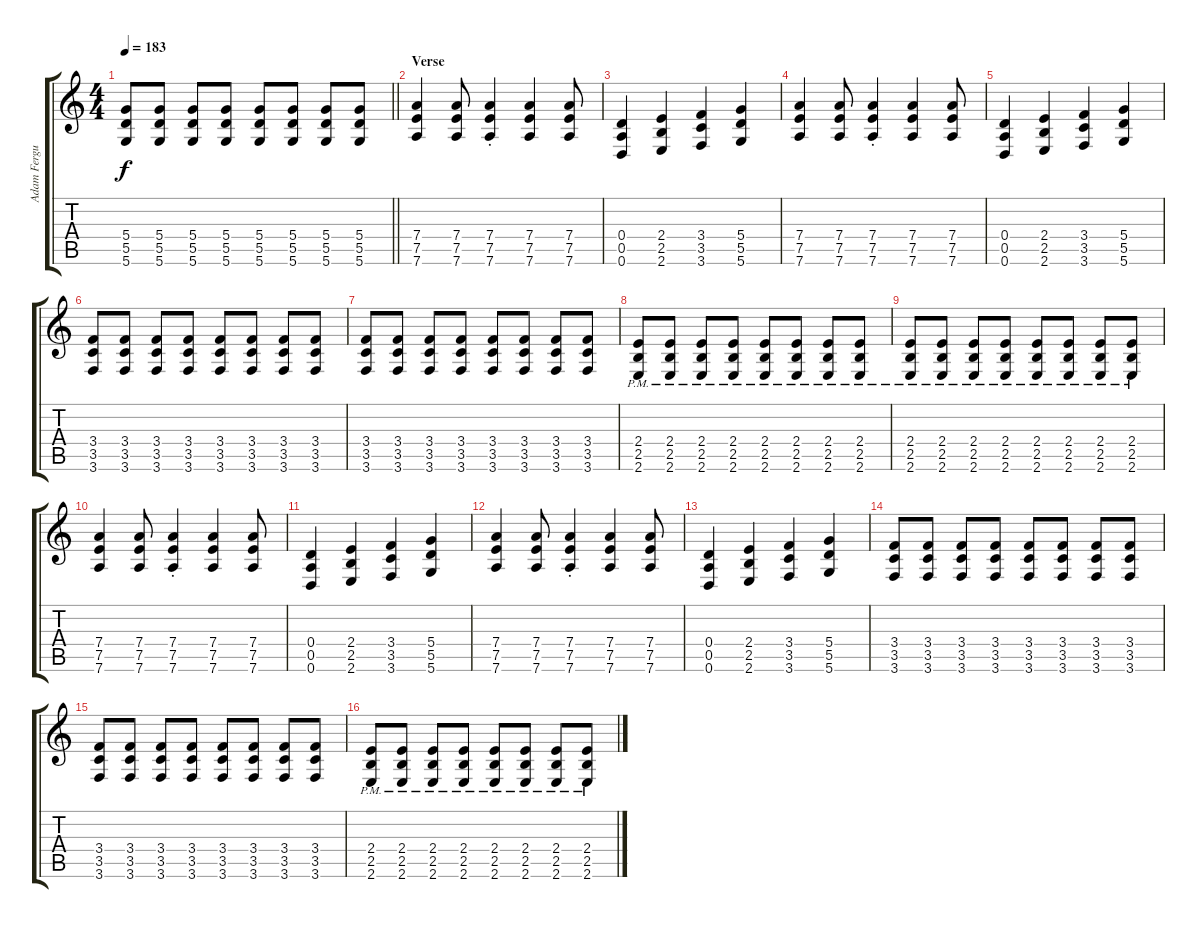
\track ("Adam Ferguson - Guitar" "Adam Fergu") {instrument distortionguitar}
\staff {score tabs}
\tuning (D4 B3 G3 D3 A2 D2) {hide}
\ts (4 4)
\tempo 183
\clef g2
\barLineRight lightlight
\ks c
(5.4 5.5 5.6).8{dy f} (5.4 5.5 5.6).8 (5.4 5.5 5.6).8 (5.4 5.5 5.6).8 (5.4 5.5 5.6).8 (5.4 5.5 5.6).8 (5.4 5.5 5.6).8 (5.4 5.5 5.6).8 |
\section ("" "Verse")
(7.4 7.5 7.6).4 (7.4 7.5 7.6).8 (7.4{st} 7.5{st} 7.6{st}).4 (7.4 7.5 7.6).4 (7.4 7.5 7.6).8 |
(0.4 0.5 0.6).4 (2.4 2.5 2.6).4 (3.4 3.5 3.6).4 (5.4 5.5 5.6).4 |
(7.4 7.5 7.6).4 (7.4 7.5 7.6).8 (7.4{st} 7.5{st} 7.6{st}).4 (7.4 7.5 7.6).4 (7.4 7.5 7.6).8 |
(0.4 0.5 0.6).4 (2.4 2.5 2.6).4 (3.4 3.5 3.6).4 (5.4 5.5 5.6).4 |
(3.4 3.5 3.6).8 (3.4 3.5 3.6).8 (3.4 3.5 3.6).8 (3.4 3.5 3.6).8 (3.4 3.5 3.6).8 (3.4 3.5 3.6).8 (3.4 3.5 3.6).8 (3.4 3.5 3.6).8 |
(3.4 3.5 3.6).8 (3.4 3.5 3.6).8 (3.4 3.5 3.6).8 (3.4 3.5 3.6).8 (3.4 3.5 3.6).8 (3.4 3.5 3.6).8 (3.4 3.5 3.6).8 (3.4 3.5 3.6).8 |
(2.4{pm} 2.5{pm} 2.6{pm}).8 (2.4{pm} 2.5{pm} 2.6{pm}).8 (2.4{pm} 2.5{pm} 2.6{pm}).8 (2.4{pm} 2.5{pm} 2.6{pm}).8 (2.4{pm} 2.5{pm} 2.6{pm}).8 (2.4{pm} 2.5{pm} 2.6{pm}).8 (2.4{pm} 2.5{pm} 2.6{pm}).8 (2.4{pm} 2.5{pm} 2.6{pm}).8 |
(2.4{pm} 2.5{pm} 2.6{pm}).8 (2.4{pm} 2.5{pm} 2.6{pm}).8 (2.4{pm} 2.5{pm} 2.6{pm}).8 (2.4{pm} 2.5{pm} 2.6{pm}).8 (2.4{pm} 2.5{pm} 2.6{pm}).8 (2.4{pm} 2.5{pm} 2.6{pm}).8 (2.4{pm} 2.5{pm} 2.6{pm}).8 (2.4{pm} 2.5{pm} 2.6{pm}).8 |
(7.4 7.5 7.6).4 (7.4 7.5 7.6).8 (7.4{st} 7.5{st} 7.6{st}).4 (7.4 7.5 7.6).4 (7.4 7.5 7.6).8 |
(0.4 0.5 0.6).4 (2.4 2.5 2.6).4 (3.4 3.5 3.6).4 (5.4 5.5 5.6).4 |
(7.4 7.5 7.6).4 (7.4 7.5 7.6).8 (7.4{st} 7.5{st} 7.6{st}).4 (7.4 7.5 7.6).4 (7.4 7.5 7.6).8 |
(0.4 0.5 0.6).4 (2.4 2.5 2.6).4 (3.4 3.5 3.6).4 (5.4 5.5 5.6).4 |
(3.4 3.5 3.6).8 (3.4 3.5 3.6).8 (3.4 3.5 3.6).8 (3.4 3.5 3.6).8 (3.4 3.5 3.6).8 (3.4 3.5 3.6).8 (3.4 3.5 3.6).8 (3.4 3.5 3.6).8 |
(3.4 3.5 3.6).8 (3.4 3.5 3.6).8 (3.4 3.5 3.6).8 (3.4 3.5 3.6).8 (3.4 3.5 3.6).8 (3.4 3.5 3.6).8 (3.4 3.5 3.6).8 (3.4 3.5 3.6).8 |
(2.4{pm} 2.5{pm} 2.6{pm}).8 (2.4{pm} 2.5{pm} 2.6{pm}).8 (2.4{pm} 2.5{pm} 2.6{pm}).8 (2.4{pm} 2.5{pm} 2.6{pm}).8 (2.4{pm} 2.5{pm} 2.6{pm}).8 (2.4{pm} 2.5{pm} 2.6{pm}).8 (2.4{pm} 2.5{pm} 2.6{pm}).8 (2.4{pm} 2.5{pm} 2.6{pm}).8
